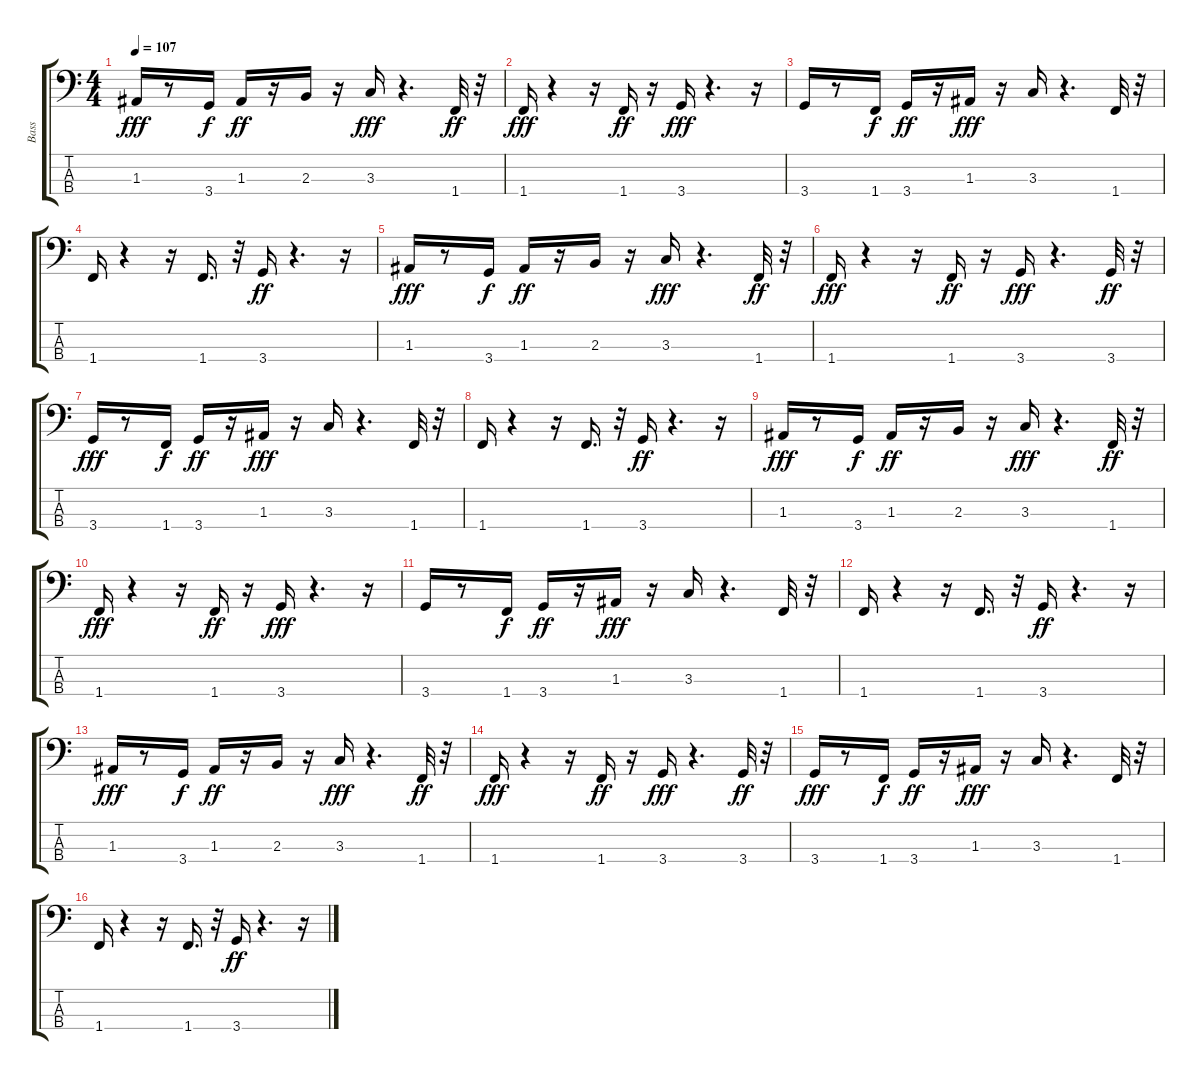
\track ("Bass" "Bass") {instrument fretlessbass}
\staff {score tabs}
\tuning (G2 D2 A1 E1) {hide}
\ts (4 4)
\tempo 107
\clef f4
\ks c
1.3.16{dy fff} r.8 3.4.16{dy f} 1.3.16{dy ff} r.16 2.3.16 r.16 3.3.16{dy fff} r.4{d} 1.4.32{dy ff} r.32 |
1.4.16{dy fff} r.4 r.16 1.4.16{dy ff} r.16 3.4.16{dy fff} r.4{d} r.16 |
3.4.16 r.8 1.4.16{dy f} 3.4.16{dy ff} r.16 1.3.16{dy fff} r.16 3.3.16 r.4{d} 1.4.32 r.32 |
1.4.16 r.4 r.16 1.4.16{d} r.32 3.4.16{dy ff} r.4{d} r.16 |
1.3.16{dy fff} r.8 3.4.16{dy f} 1.3.16{dy ff} r.16 2.3.16 r.16 3.3.16{dy fff} r.4{d} 1.4.32{dy ff} r.32 |
1.4.16{dy fff} r.4 r.16 1.4.16{dy ff} r.16 3.4.16{dy fff} r.4{d} 3.4.32{dy ff} r.32 |
3.4.16{dy fff} r.8 1.4.16{dy f} 3.4.16{dy ff} r.16 1.3.16{dy fff} r.16 3.3.16 r.4{d} 1.4.32 r.32 |
1.4.16 r.4 r.16 1.4.16{d} r.32 3.4.16{dy ff} r.4{d} r.16 |
1.3.16{dy fff} r.8 3.4.16{dy f} 1.3.16{dy ff} r.16 2.3.16 r.16 3.3.16{dy fff} r.4{d} 1.4.32{dy ff} r.32 |
1.4.16{dy fff} r.4 r.16 1.4.16{dy ff} r.16 3.4.16{dy fff} r.4{d} r.16 |
3.4.16 r.8 1.4.16{dy f} 3.4.16{dy ff} r.16 1.3.16{dy fff} r.16 3.3.16 r.4{d} 1.4.32 r.32 |
1.4.16 r.4 r.16 1.4.16{d} r.32 3.4.16{dy ff} r.4{d} r.16 |
1.3.16{dy fff} r.8 3.4.16{dy f} 1.3.16{dy ff} r.16 2.3.16 r.16 3.3.16{dy fff} r.4{d} 1.4.32{dy ff} r.32 |
1.4.16{dy fff} r.4 r.16 1.4.16{dy ff} r.16 3.4.16{dy fff} r.4{d} 3.4.32{dy ff} r.32 |
3.4.16{dy fff} r.8 1.4.16{dy f} 3.4.16{dy ff} r.16 1.3.16{dy fff} r.16 3.3.16 r.4{d} 1.4.32 r.32 |
1.4.16 r.4 r.16 1.4.16{d} r.32 3.4.16{dy ff} r.4{d} r.16
